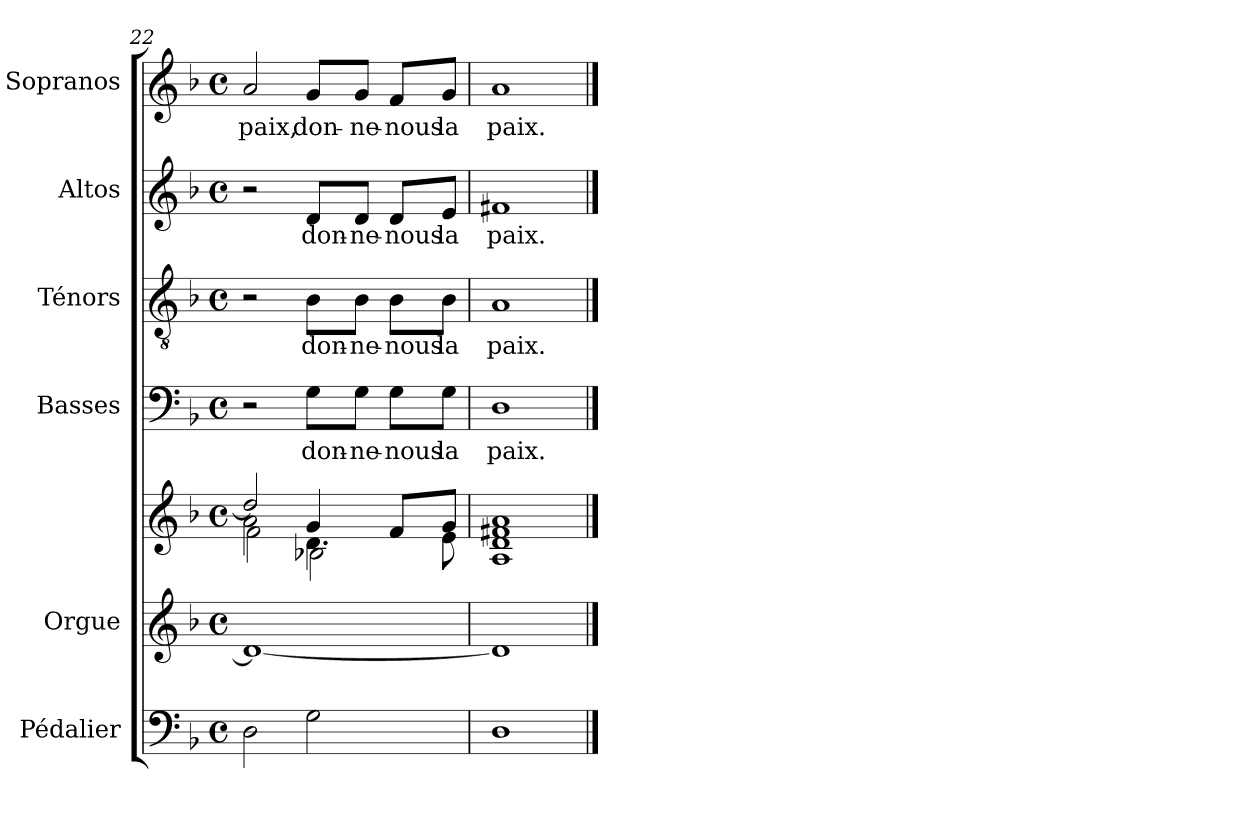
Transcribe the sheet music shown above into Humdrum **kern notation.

**kern	**kern	**kern	**kern	**text	**kern	**text	**kern	**text	**kern	**text
*part6	*part5	*part5	*part4	*part4	*part3	*part3	*part2	*part2	*part1	*part1
*staff7	*staff6	*staff5	*staff4	*staff4	*staff3	*staff3	*staff2	*staff2	*staff1	*staff1
*I"Pédalier	*I"Orgue	*	*I"Basses	*	*I"Ténors	*	*I"Altos	*	*I"Sopranos	*
*	*I'Org.	*	*I'B.	*	*I'T.	*	*I'A.	*	*I'S.	*
*clefF4	*clefG2	*clefG2	*clefF4	*	*clefGv2	*	*clefG2	*	*clefG2	*
*	*	*	*	*	*ITrd7c12	*	*	*	*	*
*k[b-]	*k[b-]	*k[b-]	*k[b-]	*	*k[b-]	*	*k[b-]	*	*k[b-]	*
*d:	*d:	*d:	*d:	*	*d:	*	*d:	*	*d:	*
*M4/4	*M4/4	*M4/4	*M4/4	*	*M4/4	*	*M4/4	*	*M4/4	*
*met(c)	*met(c)	*met(c)	*met(c)	*	*met(c)	*	*met(c)	*	*met(c)	*
=22	=22	=22	=22	=22	=22	=22	=22	=22	=22	=22
*	*	*^	*	*	*	*	*	*	*	*
*	*	*	*^	*	*	*	*	*	*	*	*
!	!	!	!	!	!	!	!	!	!	!	!	!LO:LY:b:color=#000000
2Di\	1di_<	2ddi/]	2ai\	2fi\	2r	.	2r	.	2r	.	2ai/	paix,
!	!	!	!	!	!	!LO:LY:b:color=#000000	!	!	!	!	!	!
!	!	!	!	!	!	!	!	!LO:LY:b:color=#000000	!	!	!	!
!	!	!	!	!	!	!	!	!	!	!LO:LY:b:color=#000000	!	!
!	!	!	!	!	!	!	!	!	!	!	!	!LO:LY:b:color=#000000
2Gi\	.	4gi/	4.di\	2B-Xi\	8Gi\L	don-	8BB-i\L	don-	8di/L	don-	8gi/L	don-
!	!	!	!	!	!	!LO:LY:b:color=#000000	!	!	!	!	!	!
!	!	!	!	!	!	!	!	!LO:LY:b:color=#000000	!	!	!	!
!	!	!	!	!	!	!	!	!	!	!LO:LY:b:color=#000000	!	!
!	!	!	!	!	!	!	!	!	!	!	!	!LO:LY:b:color=#000000
.	.	.	.	.	8Gi\J	-ne-	8BB-i\J	-ne-	8di/J	-ne-	8gi/J	-ne-
!	!	!	!	!	!	!LO:LY:b:color=#000000	!	!	!	!	!	!
!	!	!	!	!	!	!	!	!LO:LY:b:color=#000000	!	!	!	!
!	!	!	!	!	!	!	!	!	!	!LO:LY:b:color=#000000	!	!
!	!	!	!	!	!	!	!	!	!	!	!	!LO:LY:b:color=#000000
.	.	8fi/L	.	.	8Gi\L	-nous	8BB-i\L	-nous	8di/L	-nous	8fi/L	-nous
!	!	!	!	!	!	!LO:LY:b:color=#000000	!	!	!	!	!	!
!	!	!	!	!	!	!	!	!LO:LY:b:color=#000000	!	!	!	!
!	!	!	!	!	!	!	!	!	!	!LO:LY:b:color=#000000	!	!
!	!	!	!	!	!	!	!	!	!	!	!	!LO:LY:b:color=#000000
.	.	8gi/J	8ei\	.	8Gi\J	la	8BB-i\J	la	8ei/J	la	8gi/J	la
*	*	*v	*v	*v	*	*	*	*	*	*	*	*
=23	=23	=23	=23	=23	=23	=23	=23	=23	=23	=23
*	*	*^	*	*	*	*	*	*	*	*
!	!	!	!	!	!LO:LY:b:color=#000000	!	!	!	!	!	!
*	*	*v	*v	*	*	*	*	*	*	*	*
*	*	*^	*	*	*	*	*	*	*	*
!	!	!	!	!	!	!	!LO:LY:b:color=#000000	!	!	!	!
*	*	*v	*v	*	*	*	*	*	*	*	*
*	*	*^	*	*	*	*	*	*	*	*
!	!	!	!	!	!	!	!	!	!LO:LY:b:color=#000000	!	!
*	*	*v	*v	*	*	*	*	*	*	*	*
*	*	*^	*	*	*	*	*	*	*	*
!	!	!	!	!	!	!	!	!	!	!	!LO:LY:b:color=#000000
*	*	*v	*v	*	*	*	*	*	*	*	*
1Di	1di]	1Ai 1di 1f#Xi 1ai	1Di	paix.	1AAi	paix.	1f#Xi	paix.	1ai	paix.
==	==	==	==	==	==	==	==	==	==	==
*-	*-	*-	*-	*-	*-	*-	*-	*-	*-	*-
